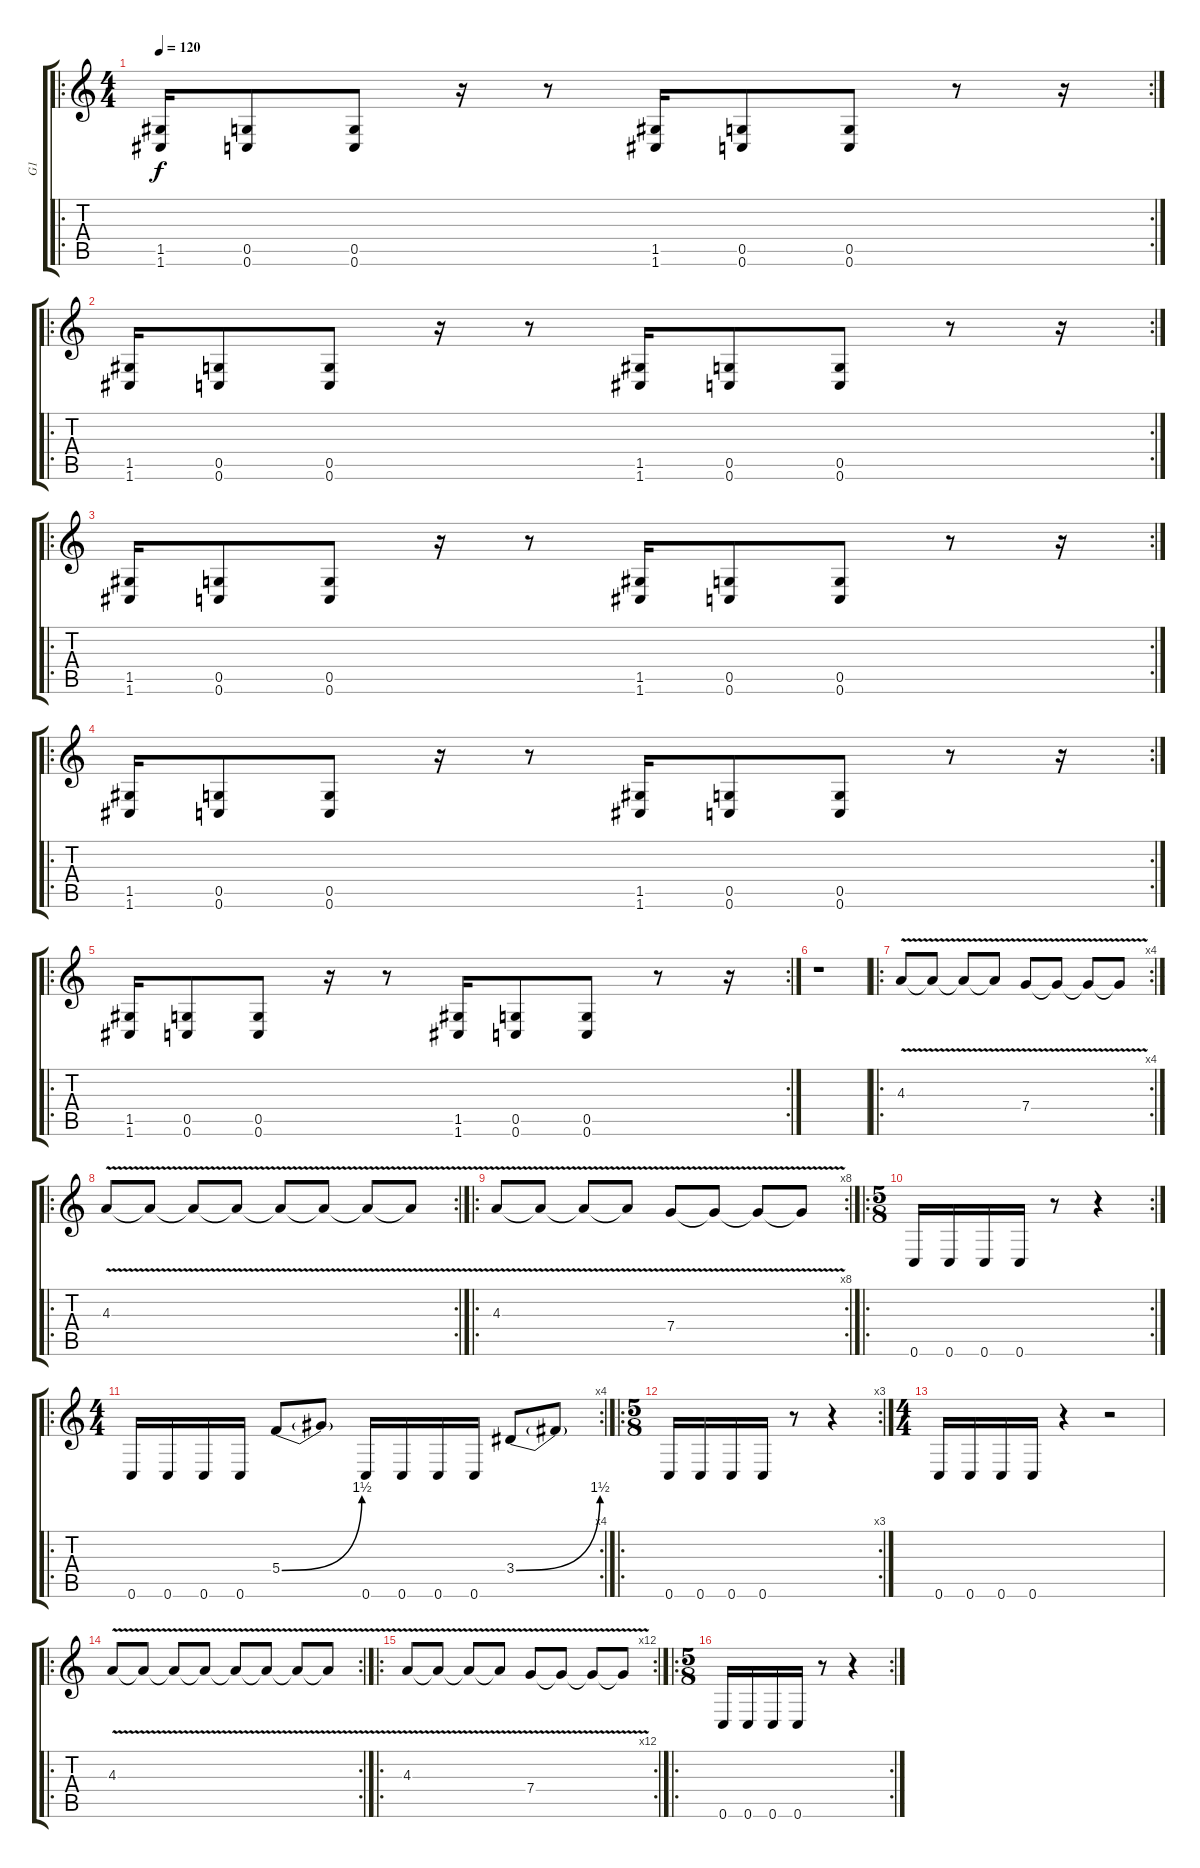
\track ("G1" "G1") {instrument distortionguitar}
\staff {score tabs}
\tuning (D4 A3 F3 C3 G2 C2) {hide}
\ro
\rc 2
\ts (4 4)
\tempo 120
\tempo 133
\tempo 120
\clef g2
\ks c
(1.5 1.6).16{dy f instrument distortionguitar} (0.5 0.6).8 (0.5 0.6).8 r.16 r.8 (1.5 1.6).16 (0.5 0.6).8 (0.5 0.6).8 r.8 r.16 |
\ro
\rc 2
(1.5 1.6).16 (0.5 0.6).8 (0.5 0.6).8 r.16 r.8 (1.5 1.6).16 (0.5 0.6).8 (0.5 0.6).8 r.8 r.16 |
\ro
\rc 2
(1.5 1.6).16 (0.5 0.6).8 (0.5 0.6).8 r.16 r.8 (1.5 1.6).16 (0.5 0.6).8 (0.5 0.6).8 r.8 r.16 |
\ro
\rc 2
(1.5 1.6).16 (0.5 0.6).8 (0.5 0.6).8 r.16 r.8 (1.5 1.6).16 (0.5 0.6).8 (0.5 0.6).8 r.8 r.16 |
\ro
\rc 2
(1.5 1.6).16 (0.5 0.6).8 (0.5 0.6).8 r.16 r.8 (1.5 1.6).16 (0.5 0.6).8 (0.5 0.6).8 r.8 r.16 |
r.1 |
\ro
\rc 4
4.3{v}.8 4.3{v t}.8 4.3{v t}.8 4.3{v t}.8 7.4{v}.8 7.4{v t}.8 7.4{v t}.8 7.4{v t}.8 |
\ro
\rc 2
4.3{v}.8 4.3{v t}.8 4.3{v t}.8 4.3{v t}.8 4.3{v t}.8 4.3{v t}.8 4.3{v t}.8 4.3{v t}.8 |
\ro
\rc 8
4.3{v}.8 4.3{v t}.8 4.3{v t}.8 4.3{v t}.8 7.4{v}.8 7.4{v t}.8 7.4{v t}.8 7.4{v t}.8 |
\ro
\rc 2
\ts (5 8)
0.6.16 0.6.16 0.6.16 0.6.16 r.8 r.4 |
\ro
\rc 4
\ts (4 4)
0.6.16 0.6.16 0.6.16 0.6.16 5.4{be (bend 0 0 60 6)}.8 5.4{t}.8 0.6.16 0.6.16 0.6.16 0.6.16 3.4{be (bend 0 0 60 6)}.8 3.4{t}.8 |
\ro
\rc 3
\ts (5 8)
0.6.16 0.6.16 0.6.16 0.6.16 r.8 r.4 |
\ts (4 4)
0.6.16 0.6.16 0.6.16 0.6.16 r.4 r.2 |
\ro
\rc 2
4.3{v}.8 4.3{v t}.8 4.3{v t}.8 4.3{v t}.8 4.3{v t}.8 4.3{v t}.8 4.3{v t}.8 4.3{v t}.8 |
\ro
\rc 12
4.3{v}.8 4.3{v t}.8 4.3{v t}.8 4.3{v t}.8 7.4{v}.8 7.4{v t}.8 7.4{v t}.8 7.4{v t}.8 |
\ro
\rc 2
\ts (5 8)
0.6.16 0.6.16 0.6.16 0.6.16 r.8 r.4
